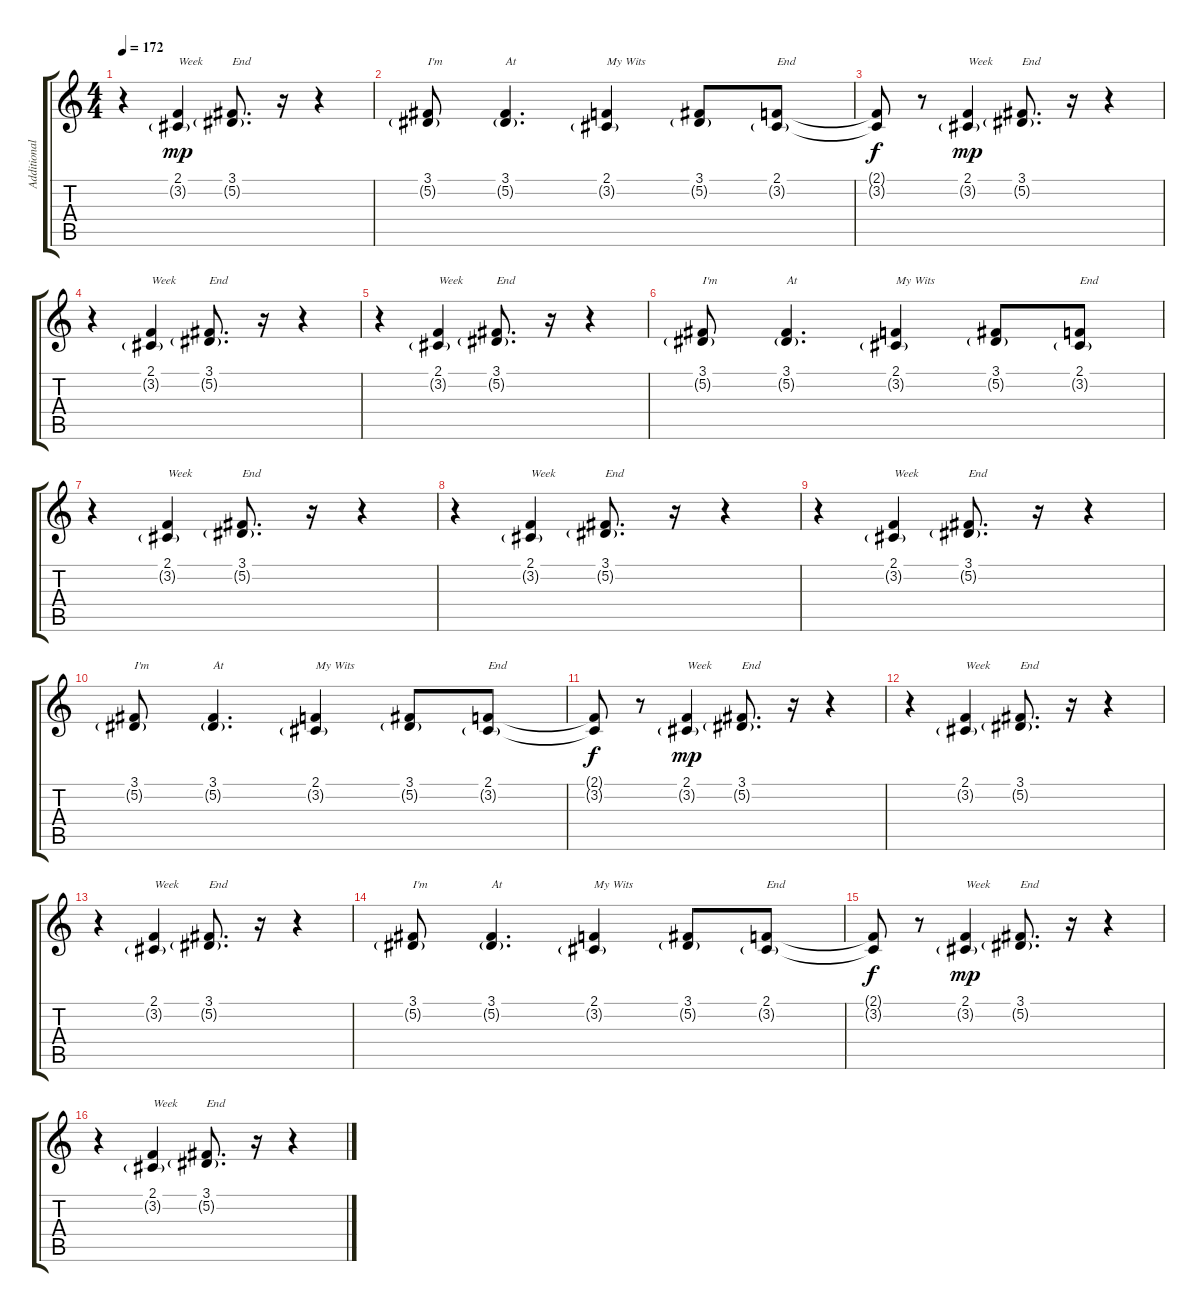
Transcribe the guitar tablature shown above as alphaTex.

\track ("Additional Vocals" "Additional") {instrument sopranosax}
\staff {score tabs}
\tuning (Eb4 Bb3 Gb3 Db3 Ab2 Eb2) {hide}
\ts (4 4)
\tempo 172
\clef g2
\ks c
r.4{dy mp volume 14 balance 14} (2.1 3.2{g}).4{txt "Week" volume 12 balance 2} (3.1 5.2{g}).8{d txt "End" volume 8} r.16 r.4{balance 14} |
(3.1 5.2{g}).8{txt "I'm" volume 2 balance 2} (3.1 5.2{g}).4{d txt "At"} (2.1 3.2{g}).4{txt "My Wits" balance 14} (3.1 5.2{g}).8 (2.1 3.2{g}).8{txt "End"} |
(2.1{t} 3.2{t}).8{dy f} r.8{volume 14 balance 14} (2.1 3.2{g}).4{txt "Week" dy mp volume 12 balance 2} (3.1 5.2{g}).8{d txt "End" volume 8} r.16 r.4 |
r.4{volume 14 balance 14} (2.1 3.2{g}).4{txt "Week" volume 12 balance 2} (3.1 5.2{g}).8{d txt "End" volume 8} r.16 r.4 |
r.4{volume 14 balance 14} (2.1 3.2{g}).4{txt "Week" volume 12 balance 2} (3.1 5.2{g}).8{d txt "End" volume 8} r.16 r.4 |
(3.1 5.2{g}).8{txt "I'm" volume 2 balance 2} (3.1 5.2{g}).4{d txt "At"} (2.1 3.2{g}).4{txt "My Wits" balance 14} (3.1 5.2{g}).8 (2.1 3.2{g}).8{txt "End"} |
r.4{volume 14 balance 14} (2.1 3.2{g}).4{txt "Week" volume 12 balance 2} (3.1 5.2{g}).8{d txt "End" volume 8} r.16 r.4 |
r.4{volume 14 balance 14} (2.1 3.2{g}).4{txt "Week" volume 12 balance 2} (3.1 5.2{g}).8{d txt "End" volume 8} r.16 r.4 |
r.4{volume 14 balance 14} (2.1 3.2{g}).4{txt "Week" volume 12 balance 2} (3.1 5.2{g}).8{d txt "End" volume 8} r.16 r.4 |
(3.1 5.2{g}).8{txt "I'm" volume 2 balance 2} (3.1 5.2{g}).4{d txt "At"} (2.1 3.2{g}).4{txt "My Wits" balance 14} (3.1 5.2{g}).8 (2.1 3.2{g}).8{txt "End"} |
(2.1{t} 3.2{t}).8{dy f} r.8{volume 14 balance 14} (2.1 3.2{g}).4{txt "Week" dy mp volume 12 balance 2} (3.1 5.2{g}).8{d txt "End" volume 8} r.16 r.4 |
r.4{volume 14 balance 14} (2.1 3.2{g}).4{txt "Week" volume 12 balance 2} (3.1 5.2{g}).8{d txt "End" volume 8} r.16 r.4 |
r.4{volume 14 balance 14} (2.1 3.2{g}).4{txt "Week" volume 12 balance 2} (3.1 5.2{g}).8{d txt "End" volume 8} r.16 r.4 |
(3.1 5.2{g}).8{txt "I'm" volume 2 balance 2} (3.1 5.2{g}).4{d txt "At"} (2.1 3.2{g}).4{txt "My Wits" balance 14} (3.1 5.2{g}).8 (2.1 3.2{g}).8{txt "End"} |
(2.1{t} 3.2{t}).8{dy f} r.8{volume 14 balance 14} (2.1 3.2{g}).4{txt "Week" dy mp volume 12 balance 2} (3.1 5.2{g}).8{d txt "End" volume 8} r.16 r.4 |
r.4{volume 14 balance 14} (2.1 3.2{g}).4{txt "Week" volume 12 balance 2} (3.1 5.2{g}).8{d txt "End" volume 8} r.16 r.4
